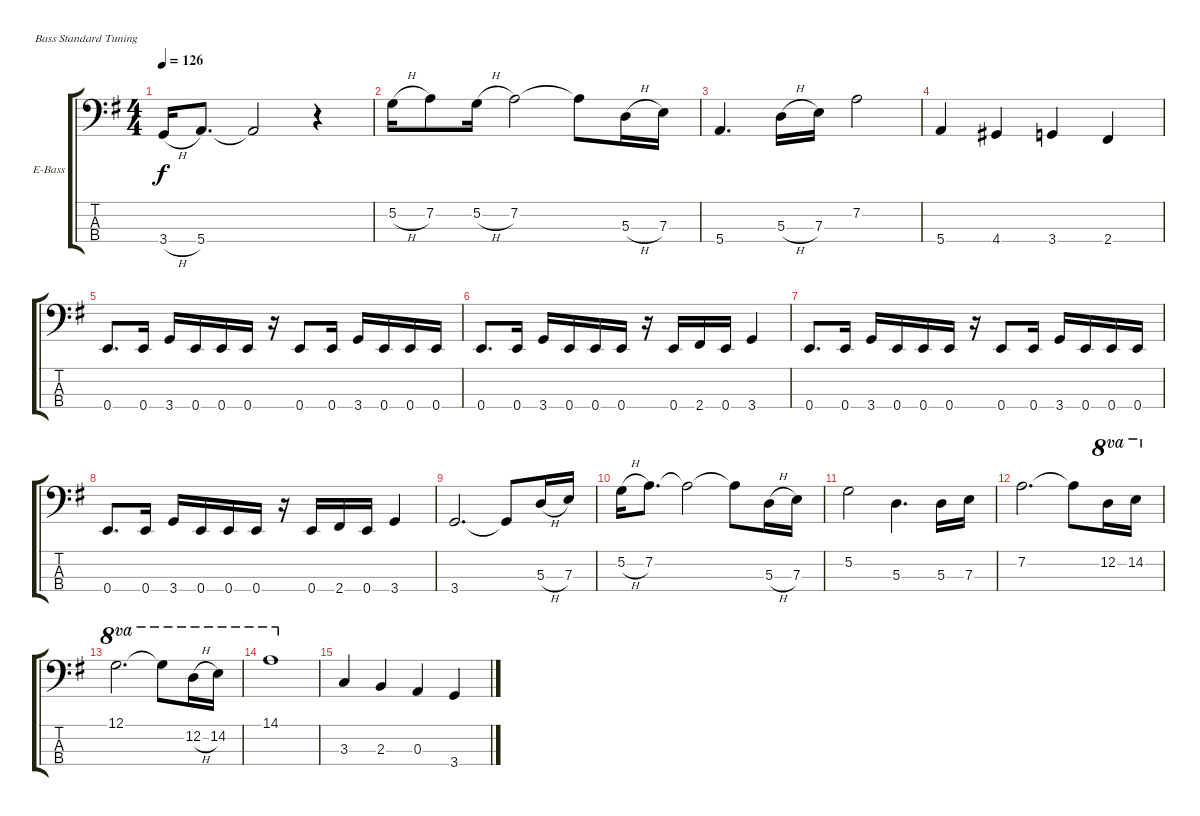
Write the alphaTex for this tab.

\defaultSystemsLayout 4
\bracketExtendMode groupsimilarinstruments
\firstSystemTrackNameOrientation horizontal
\otherSystemsTrackNameOrientation horizontal
\track ("Bass" "E-Bass") {instrument electricbassfinger}
\staff {score tabs}
\tuning (G2 D2 A1 E1)
\ts (4 4)
\tempo 126
\clef f4
\scale
1.05549
\ks g
3.4{h}.16{dy f} 5.4.8{d} 5.4{t}.2 r.4 |
\scale
0.944515 5.2{h}.16 7.2.8 5.2{h}.16 7.2.2 7.2{t}.8 5.3{h}.16 7.3.16 |
\scale
1.05549 5.4.4{d} 5.3{h}.16 7.3.16 7.2.2 |
\scale
0.944515 5.4.4 4.4.4 3.4.4 2.4.4 |
\scale
1.05549 0.4.8{d} 0.4.16 3.4.16 0.4.16 0.4.16 0.4.16 r.16 0.4.8 0.4.16 3.4.16 0.4.16 0.4.16 0.4.16 |
\scale
0.944515 0.4.8{d} 0.4.16 3.4.16 0.4.16 0.4.16 0.4.16 r.16 0.4.16 2.4.16 0.4.16 3.4.4 |
\scale
1.05549 0.4.8{d} 0.4.16 3.4.16 0.4.16 0.4.16 0.4.16 r.16 0.4.8 0.4.16 3.4.16 0.4.16 0.4.16 0.4.16 |
\scale
0.944515 0.4.8{d} 0.4.16 3.4.16 0.4.16 0.4.16 0.4.16 r.16 0.4.16 2.4.16 0.4.16 3.4.4 |
\scale
1.05549 3.4.2{d} 3.4{t}.8 5.3{h}.16 7.3.16 |
\scale
0.944515 5.2{h}.16 7.2.8{d} 7.2{t}.2 7.2{t}.8 5.3{h}.16 7.3.16 |
\scale
1.05549 5.2.2 5.3.4{d} 5.3.16 7.3.16 |
\scale
0.944515 7.2.2{d} 7.2{t}.8 12.2.16{ot 8va} 14.2.16{ot 8va} |
\scale
1.05549 12.1.2{d ot 8va} 12.1{t}.8{ot 8va} 12.2{h}.16{ot 8va} 14.2.16{ot 8va} |
\scale
0.944515 14.1.1{ot 8va} |
\scale
1.05549 3.3.4 2.3.4 0.3.4 3.4.4 |
\scale
0.944515
